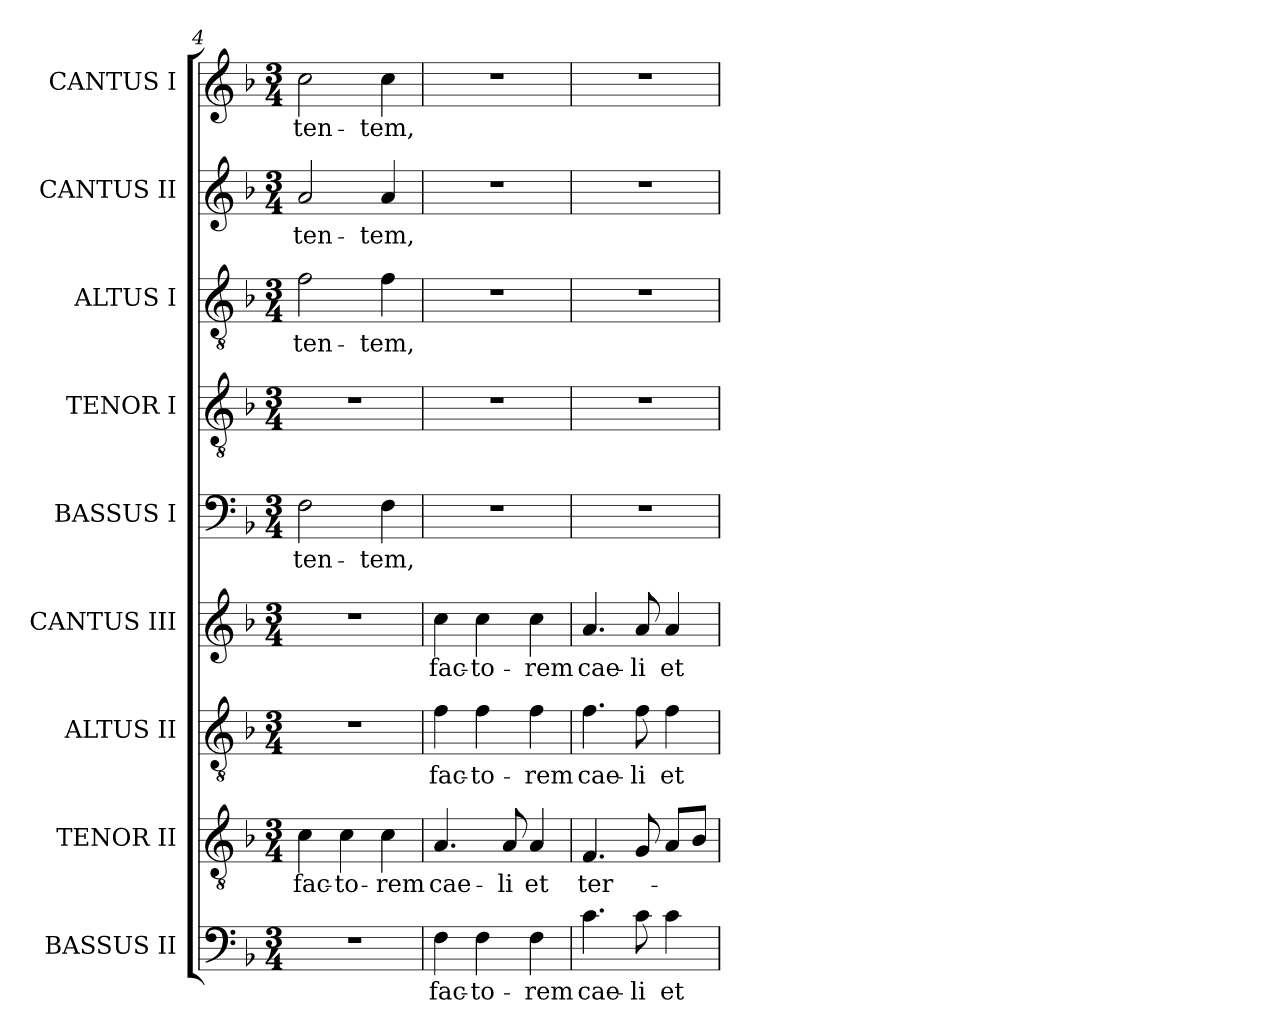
**kern	**text	**kern	**text	**kern	**text	**kern	**text	**kern	**text	**kern	**kern	**text	**kern	**text	**kern	**text
*part9	*part9	*part8	*part8	*part7	*part7	*part6	*part6	*part5	*part5	*part4	*part3	*part3	*part2	*part2	*part1	*part1
*staff9	*staff9	*staff8	*staff8	*staff7	*staff7	*staff6	*staff6	*staff5	*staff5	*staff4	*staff3	*staff3	*staff2	*staff2	*staff1	*staff1
*I"BASSUS II	*	*I"TENOR II	*	*I"ALTUS II	*	*I"CANTUS III	*	*I"BASSUS I	*	*I"TENOR I	*I"ALTUS I	*	*I"CANTUS II	*	*I"CANTUS I	*
*I'B. II	*	*I'T. II	*	*I'A. II	*	*I'C. III	*	*I'B. I	*	*I'T. I	*I'A. I	*	*I'C. II	*	*I'C. I	*
*clefF4	*	*clefGv2	*	*clefGv2	*	*clefG2	*	*clefF4	*	*clefGv2	*clefGv2	*	*clefG2	*	*clefG2	*
*	*	*ITrd7c12	*	*ITrd7c12	*	*	*	*	*	*ITrd7c12	*ITrd7c12	*	*	*	*	*
*k[b-]	*	*k[b-]	*	*k[b-]	*	*k[b-]	*	*k[b-]	*	*k[b-]	*k[b-]	*	*k[b-]	*	*k[b-]	*
*F:	*	*F:	*	*F:	*	*F:	*	*F:	*	*F:	*F:	*	*F:	*	*F:	*
*M3/4	*	*M3/4	*	*M3/4	*	*M3/4	*	*M3/4	*	*M3/4	*M3/4	*	*M3/4	*	*M3/4	*
=4	=4	=4	=4	=4	=4	=4	=4	=4	=4	=4	=4	=4	=4	=4	=4	=4
!LO:N:vis=1	!	!	!	!	!	!	!	!	!	!	!	!	!	!	!	!
!	!	!	!LO:LY:b:color=#000000	!LO:N:vis=1	!	!LO:N:vis=1	!	!	!	!	!	!	!	!	!	!
!	!	!	!	!	!	!	!	!	!LO:LY:b:color=#000000	!LO:N:vis=1	!	!	!	!	!	!
!	!	!	!	!	!	!	!	!	!	!	!	!LO:LY:b:color=#000000	!	!	!	!
!	!	!	!	!	!	!	!	!	!	!	!	!	!	!LO:LY:b:color=#000000	!	!
!	!	!	!	!	!	!	!	!	!	!	!	!	!	!	!	!LO:LY:b:color=#000000
2.r	.	4Ci\	fac-	2.r	.	2.r	.	2Fi\	-ten-	2.r	2Fi\	-ten-	2ai/	-ten-	2cci\	-ten-
!	!	!	!LO:LY:b:color=#000000	!	!	!	!	!	!	!	!	!	!	!	!	!
.	.	4Ci\	-to-	.	.	.	.	.	.	.	.	.	.	.	.	.
!	!	!	!LO:LY:b:color=#000000	!	!	!	!	!	!	!	!	!	!	!	!	!
!	!	!	!	!	!	!	!	!	!LO:LY:b:color=#000000	!	!	!	!	!	!	!
!	!	!	!	!	!	!	!	!	!	!	!	!LO:LY:b:color=#000000	!	!	!	!
!	!	!	!	!	!	!	!	!	!	!	!	!	!	!LO:LY:b:color=#000000	!	!
!	!	!	!	!	!	!	!	!	!	!	!	!	!	!	!	!LO:LY:b:color=#000000
.	.	4Ci\	-rem	.	.	.	.	4Fi\	-tem,	.	4Fi\	-tem,	4ai/	-tem,	4cci\	-tem,
=5	=5	=5	=5	=5	=5	=5	=5	=5	=5	=5	=5	=5	=5	=5	=5	=5
!	!LO:LY:b:color=#000000	!	!	!	!	!	!	!	!	!	!	!	!	!	!	!
!	!	!	!LO:LY:b:color=#000000	!	!	!	!	!	!	!	!	!	!	!	!	!
!	!	!	!	!	!LO:LY:b:color=#000000	!	!	!	!	!	!	!	!	!	!	!
!	!	!	!	!	!	!	!LO:LY:b:color=#000000	!LO:N:vis=1	!	!LO:N:vis=1	!LO:N:vis=1	!	!LO:N:vis=1	!	!LO:N:vis=1	!
4Fi\	fac-	4.AAi/	cae-	4Fi\	fac-	4cci\	fac-	2.r	.	2.r	2.r	.	2.r	.	2.r	.
!	!LO:LY:b:color=#000000	!	!	!	!	!	!	!	!	!	!	!	!	!	!	!
!	!	!	!	!	!LO:LY:b:color=#000000	!	!	!	!	!	!	!	!	!	!	!
!	!	!	!	!	!	!	!LO:LY:b:color=#000000	!	!	!	!	!	!	!	!	!
4Fi\	-to-	.	.	4Fi\	-to-	4cci\	-to-	.	.	.	.	.	.	.	.	.
!	!	!	!LO:LY:b:color=#000000	!	!	!	!	!	!	!	!	!	!	!	!	!
.	.	8AAi/	-li	.	.	.	.	.	.	.	.	.	.	.	.	.
!	!LO:LY:b:color=#000000	!	!	!	!	!	!	!	!	!	!	!	!	!	!	!
!	!	!	!LO:LY:b:color=#000000	!	!	!	!	!	!	!	!	!	!	!	!	!
!	!	!	!	!	!LO:LY:b:color=#000000	!	!	!	!	!	!	!	!	!	!	!
!	!	!	!	!	!	!	!LO:LY:b:color=#000000	!	!	!	!	!	!	!	!	!
4Fi\	-rem	4AAi/	et	4Fi\	-rem	4cci\	-rem	.	.	.	.	.	.	.	.	.
=6	=6	=6	=6	=6	=6	=6	=6	=6	=6	=6	=6	=6	=6	=6	=6	=6
!	!LO:LY:b:color=#000000	!	!	!	!	!	!	!	!	!	!	!	!	!	!	!
!	!	!	!LO:LY:b:color=#000000	!	!	!	!	!	!	!	!	!	!	!	!	!
!	!	!	!	!	!LO:LY:b:color=#000000	!	!	!	!	!	!	!	!	!	!	!
!	!	!	!	!	!	!	!LO:LY:b:color=#000000	!LO:N:vis=1	!	!LO:N:vis=1	!LO:N:vis=1	!	!LO:N:vis=1	!	!LO:N:vis=1	!
4.ci\	cae-	4.FFi/	ter-	4.Fi\	cae-	4.ai/	cae-	2.r	.	2.r	2.r	.	2.r	.	2.r	.
!	!LO:LY:b:color=#000000	!	!	!	!	!	!	!	!	!	!	!	!	!	!	!
!	!	!	!	!	!LO:LY:b:color=#000000	!	!	!	!	!	!	!	!	!	!	!
!	!	!	!	!	!	!	!LO:LY:b:color=#000000	!	!	!	!	!	!	!	!	!
8ci\	-li	8GGi/	.	8Fi\	-li	8ai/	-li	.	.	.	.	.	.	.	.	.
!	!LO:LY:b:color=#000000	!	!	!	!	!	!	!	!	!	!	!	!	!	!	!
!	!	!	!	!	!LO:LY:b:color=#000000	!	!	!	!	!	!	!	!	!	!	!
!	!	!	!	!	!	!	!LO:LY:b:color=#000000	!	!	!	!	!	!	!	!	!
4ci\	et	8AAi/L	.	4Fi\	et	4ai/	et	.	.	.	.	.	.	.	.	.
.	.	8BB-i/J	.	.	.	.	.	.	.	.	.	.	.	.	.	.
=	=	=	=	=	=	=	=	=	=	=	=	=	=	=	=	=
*-	*-	*-	*-	*-	*-	*-	*-	*-	*-	*-	*-	*-	*-	*-	*-	*-
